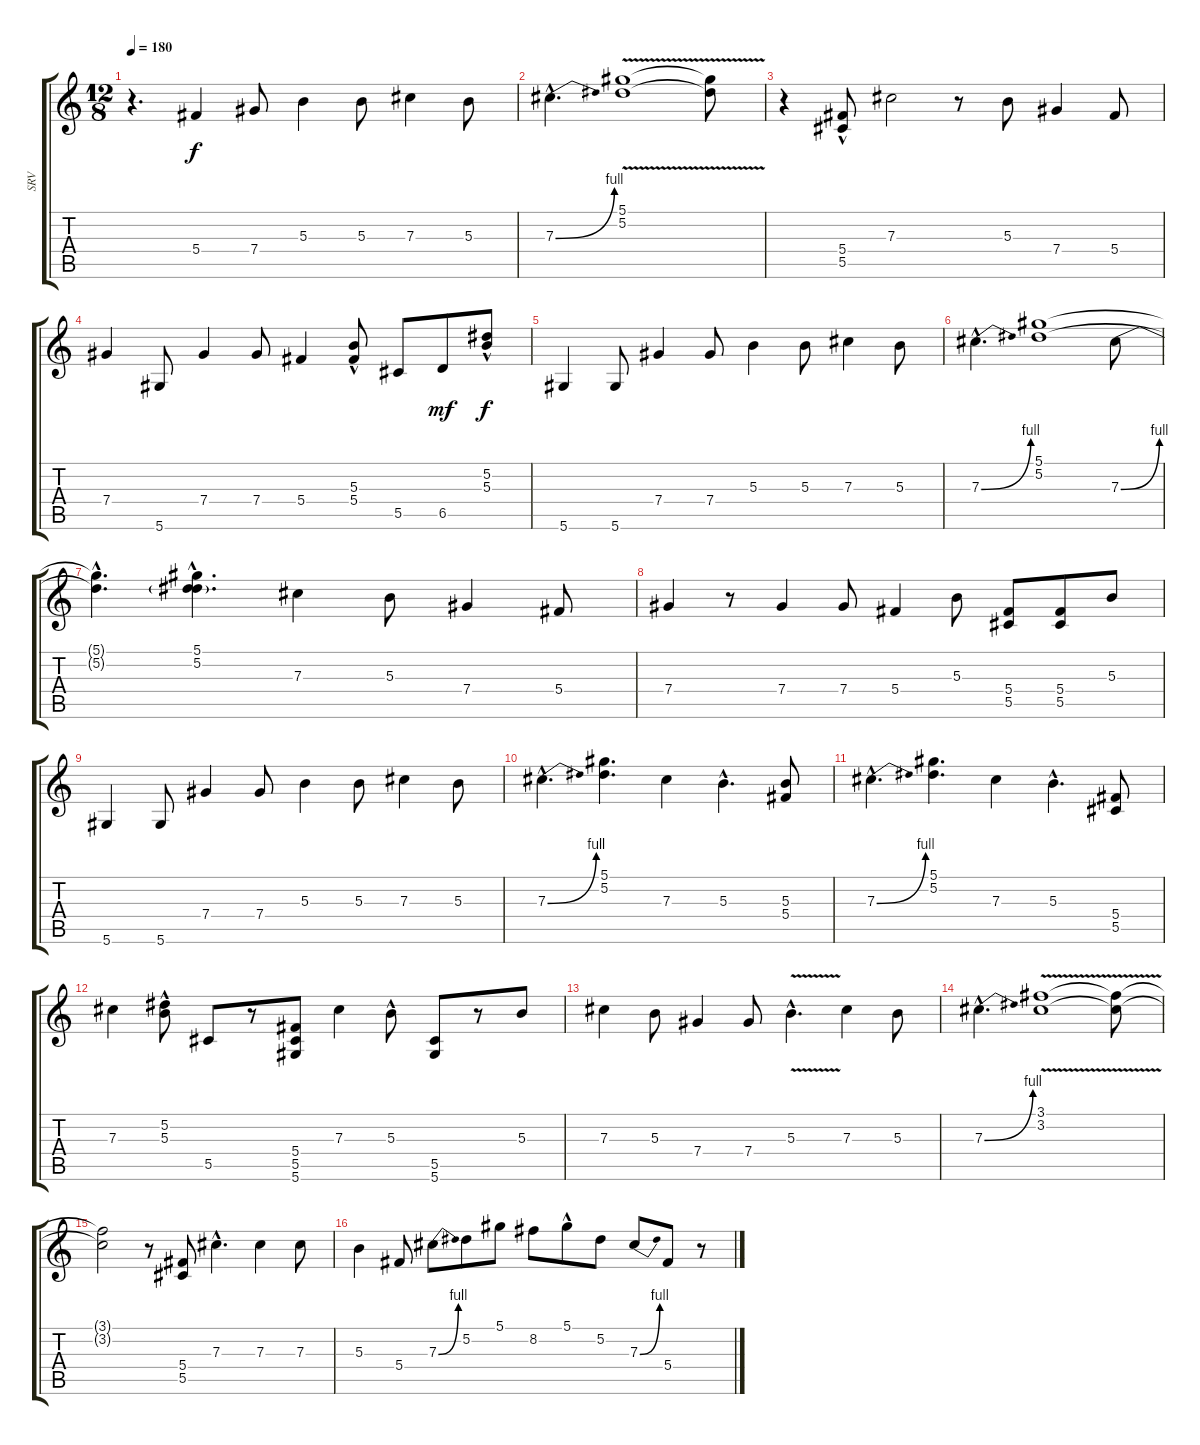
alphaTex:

\track ("SRV" "SRV") {instrument overdrivenguitar}
\staff {score tabs}
\tuning (Eb4 Bb3 Gb3 Db3 Ab2 Eb2) {hide}
\ts (12 8)
\tempo 180
\clef g2
\ks c
r.4{d dy f instrument overdrivenguitar} 5.4.4 7.4.8 5.3.4 5.3.8 7.3.4 5.3.8 |
7.3{be (bend 0 0 60 4) hac}.4{d} (5.1{v} 5.2{v}).1 (5.1{t} 5.2{t}).8 |
r.4 (5.4 5.5{hac}).8 7.3.2 r.8 5.3.8 7.4.4 5.4.8 |
7.4.4 5.6.8 7.4.4 7.4.8 5.4.4 (5.3{hac} 5.4).8 5.5.8 6.5.8{dy mf} (5.2{hac} 5.3).8{dy f} |
5.6.4 5.6.8 7.4.4 7.4.8 5.3.4 5.3.8 7.3.4 5.3.8 |
7.3{be (bend 0 0 60 4) hac}.4{d} (5.1 5.2).1 7.3{be (bend 0 0 60 4)}.8 |
(5.1{hac t} 5.2{hac t}).4{d} (5.1 5.2{hac} 7.3{hac t}).4{d} 7.3.4 5.3.8 7.4.4 5.4.8 |
7.4.4 r.8 7.4.4 7.4.8 5.4.4 5.3.8 (5.4 5.5).8 (5.4 5.5).8 5.3.8 |
5.6.4 5.6.8 7.4.4 7.4.8 5.3.4 5.3.8 7.3.4 5.3.8 |
7.3{be (bend 0 0 60 4) hac}.4{d} (5.1 5.2).4{d} 7.3.4 5.3{hac}.4{d} (5.3 5.4).8 |
7.3{be (bend 0 0 60 4) hac}.4{d} (5.1 5.2).4{d} 7.3.4 5.3{hac}.4{d} (5.4 5.5).8 |
7.3.4 (5.2 5.3{hac}).8 5.5.8 r.8 (5.4 5.5 5.6).8 7.3.4 5.3{hac}.8 (5.5 5.6).8 r.8 5.3.8 |
7.3.4 5.3.8 7.4.4 7.4.8 5.3{v hac}.4{d} 7.3.4 5.3.8 |
7.3{be (bend 0 0 60 4) hac}.4{d} (3.1{v} 3.2).1 (3.1{t} 3.2{t}).8 |
(3.1{t} 3.2{t}).2 r.8 (5.4 5.5).8 7.3{hac}.4{d} 7.3.4 7.3.8 |
5.3.4 5.4.8 7.3{be (bend 0 0 60 4)}.8 5.2.8 5.1.8 8.2.8 5.1{hac}.8 5.2.8 7.3{be (bend 0 0 60 4)}.8 5.4.8 r.8
